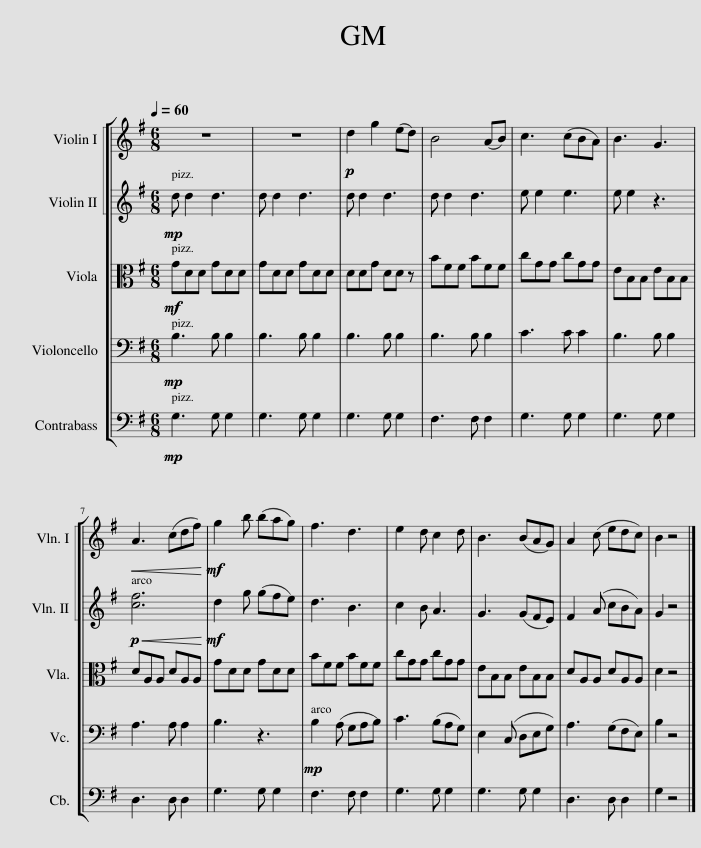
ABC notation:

X:1
%%score [ [ 1 2 ] 3 4 5 ]
L:1/8
Q:1/4=60
M:6/8
I:linebreak $
K:G
V:1 treble
V:2 treble
V:3 alto
V:4 bass
V:5 bass transpose=-12
V:1
 z6 | z6 |!p! d2 g2 (ed) | B4 (AB) | c3 (cBA) | %5
 B3 G3 |$!<(! A3 (cdf)!<)! |!mf! g2 b (bag) | f3 d3 | e2 d c2 d | %10
 B3 (BAG) | A2 (c edc) | B2 z4 |] %13
V:2
!mp! d d2 d3 | d d2 d3 | d d2 d3 | d d2 d3 | e e2 e3 | %5
 e e2 z3 |$!p!!<(! [cf]6!<)! |!mf! d2 g (gfe) | d3 B3 | c2 B A3 | %10
 G3 (GFE) | F2 (A cBA) | G2 z4 |] %13
V:3
!mf! GDD GDD | GDD GDD | DDG DD z | BFF BFF | cGG cGG | %5
 EB,B, EB,B, |$ DA,A, DA,A, | GDD GDD | BFF BFF | cGG cGG | %10
 EB,B, EB,B, | DA,A, DA,A, | D2 z4 |] %13
V:4
!mp! B,3 B, B,2 | B,3 B, B,2 | B,3 B, B,2 | B,3 B, B,2 | C3 C C2 | %5
 B,3 B, B,2 |$ A,3 A, A,2 | B,3 z3 |!mp! B,2 (A, G,A,B,) | C3 (B,A,G,) | %10
 E,2 (C, D,E,G,) | A,3 (G,F,E,) | B,2 z4 |] %13
V:5
!mp! G,3 G, G,2 | G,3 G, G,2 | G,3 G, G,2 | F,3 F, F,2 | G,3 G, G,2 | %5
 G,3 G, G,2 |$ D,3 D, D,2 | G,3 G, G,2 | F,3 F, F,2 | G,3 G, G,2 | %10
 G,3 G, G,2 | D,3 D, D,2 | G,2 z4 |] %13
